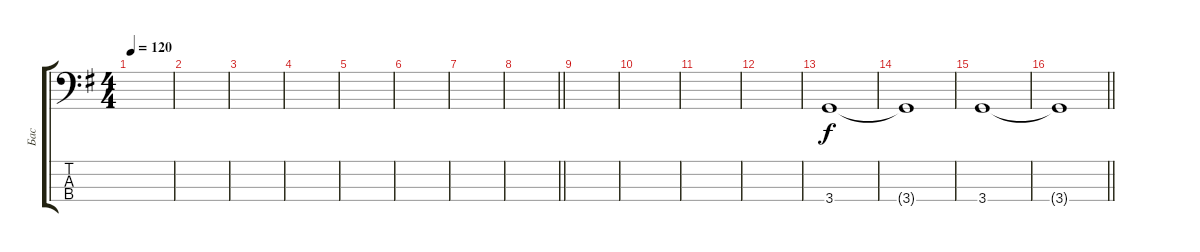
\track ("Бас" "Бас") {instrument electricbassfinger}
\staff {score tabs}
\tuning (G2 D2 A1 E1) {hide}
\ts (4 4)
\section ("" " ")
\tempo 120
\clef f4
\ks eminor
|
|
|
|
|
|
|
\barLineRight lightlight
|
|
|
|
|
3.4.1 |
3.4{t}.1 |
3.4.1 |
\barLineRight lightlight
3.4{t}.1
